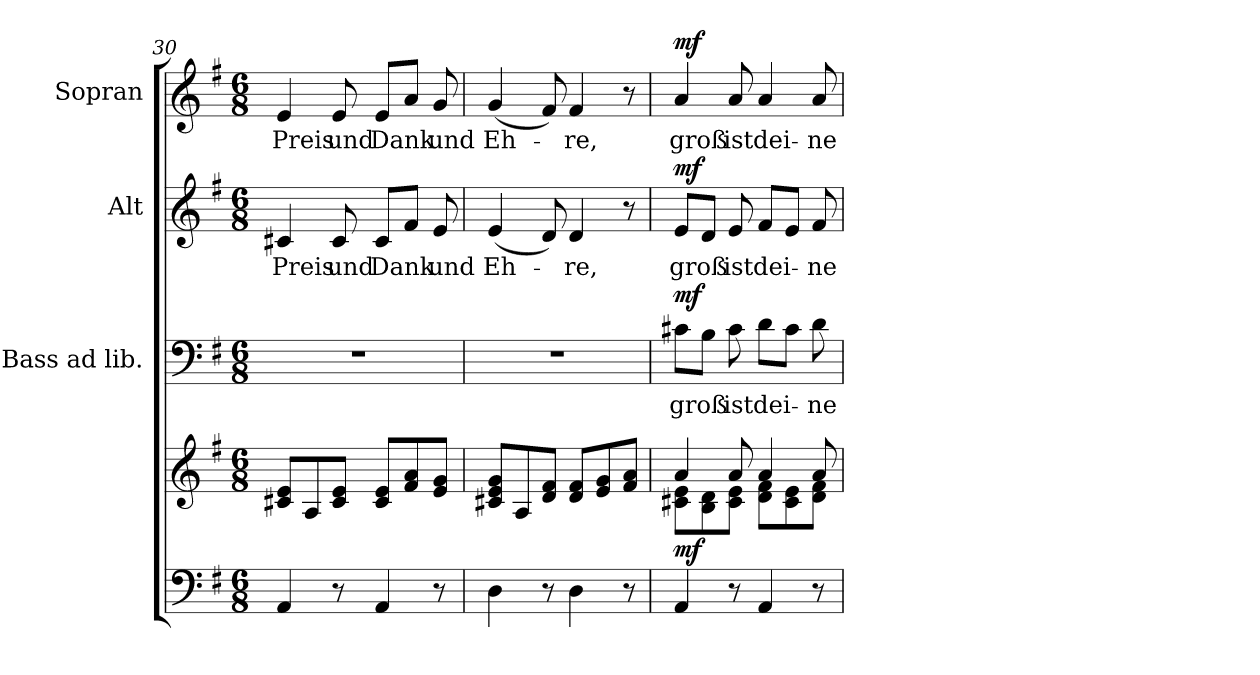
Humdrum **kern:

**kern	**kern	**dynam	**kern	**text	**dynam	**kern	**text	**dynam	**kern	**text	**dynam
*part4	*part4	*part4	*part3	*part3	*part3	*part2	*part2	*part2	*part1	*part1	*part1
*staff5	*staff4	*staff4/5	*staff3	*staff3	*staff3	*staff2	*staff2	*staff2	*staff1	*staff1	*staff1
*	*	*	*I"Bass ad lib.	*	*	*I"Alt	*	*	*I"Sopran	*	*
*	*	*	*I'B.	*	*	*I'A.	*	*	*I'S.	*	*
*clefF4	*clefG2	*	*clefF4	*	*	*clefG2	*	*	*clefG2	*	*
*k[f#]	*k[f#]	*	*k[f#]	*	*	*k[f#]	*	*	*k[f#]	*	*
*G:	*G:	*	*G:	*	*	*G:	*	*	*G:	*	*
*M6/8	*M6/8	*	*M6/8	*	*	*M6/8	*	*	*M6/8	*	*
=30	=30	=30	=30	=30	=30	=30	=30	=30	=30	=30	=30
!	!	!	!	!	!	!	!LO:LY:b	!	!	!LO:LY:b	!
4AA/	8c#X/ 8e/L	.	2.r	.	.	4c#X/	Preis	.	4e/	Preis	.
.	8A/	.	.	.	.	.	.	.	.	.	.
!	!	!	!	!	!	!	!LO:LY:b	!	!	!LO:LY:b	!
8r	8c#/ 8e/J	.	.	.	.	8c#/	und	.	8e/	und	.
!	!	!	!	!	!	!	!LO:LY:b	!	!	!LO:LY:b	!
4AA/	8c#/ 8e/L	.	.	.	.	8c#/L	Dank	.	8e/L	Dank	.
.	8f#/ 8a/	.	.	.	.	8f#/J	.	.	8a/J	.	.
!	!	!	!	!	!	!	!LO:LY:b	!	!	!LO:LY:b	!
8r	8e/ 8g/J	.	.	.	.	8e/	und	.	8g/	und	.
=31	=31	=31	=31	=31	=31	=31	=31	=31	=31	=31	=31
!	!	!	!	!	!	!	!LO:LY:b	!	!	!LO:LY:b	!
4D\	8c#X/ 8e/ 8g/L	.	2.r	.	.	(<4e/	Eh-	.	(<4g/	Eh-	.
.	8A/	.	.	.	.	.	.	.	.	.	.
8r	8d/ 8f#/J	.	.	.	.	8d/)	.	.	8f#/)	.	.
!	!	!	!	!	!	!	!LO:LY:b	!	!	!LO:LY:b	!
4D\	8d/ 8f#/L	.	.	.	.	4d/	-re,	.	4f#/	-re,	.
.	8e/ 8g/	.	.	.	.	.	.	.	.	.	.
8r	8f#/ 8a/J	.	.	.	.	8r	.	.	8r	.	.
=32	=32	=32	=32	=32	=32	=32	=32	=32	=32	=32	=32
*	*^	*	*	*	*	*	*	*	*	*	*
!	!	!	!LO:DY:b	!	!LO:LY:b	!LO:DY:a	!	!LO:LY:b	!LO:DY:a	!	!LO:LY:b	!LO:DY:a
4AA/	4a/	8c#X\ 8e\L	mf	8c#X\L	groß	mf	8e/L	groß	mf	4a/	groß	mf
.	.	8B\ 8d\	.	8B\J	.	.	8d/J	.	.	.	.	.
!	!	!	!	!	!LO:LY:b	!	!	!LO:LY:b	!	!	!LO:LY:b	!
8r	8a/	8c#\ 8e\J	.	8c#\	ist	.	8e/	ist	.	8a/	ist	.
!	!	!	!	!	!LO:LY:b	!	!	!LO:LY:b	!	!	!LO:LY:b	!
4AA/	4a/	8d\ 8f#\L	.	8d\L	dei-	.	8f#/L	dei-	.	4a/	dei-	.
.	.	8c#\ 8e\	.	8c#\J	.	.	8e/J	.	.	.	.	.
!	!	!	!	!	!LO:LY:b	!	!	!LO:LY:b	!	!	!LO:LY:b	!
8r	8a/	8d\ 8f#\J	.	8d\	-ne	.	8f#/	-ne	.	8a/	-ne	.
*	*v	*v	*	*	*	*	*	*	*	*	*	*
=	=	=	=	=	=	=	=	=	=	=	=
*-	*-	*-	*-	*-	*-	*-	*-	*-	*-	*-	*-
